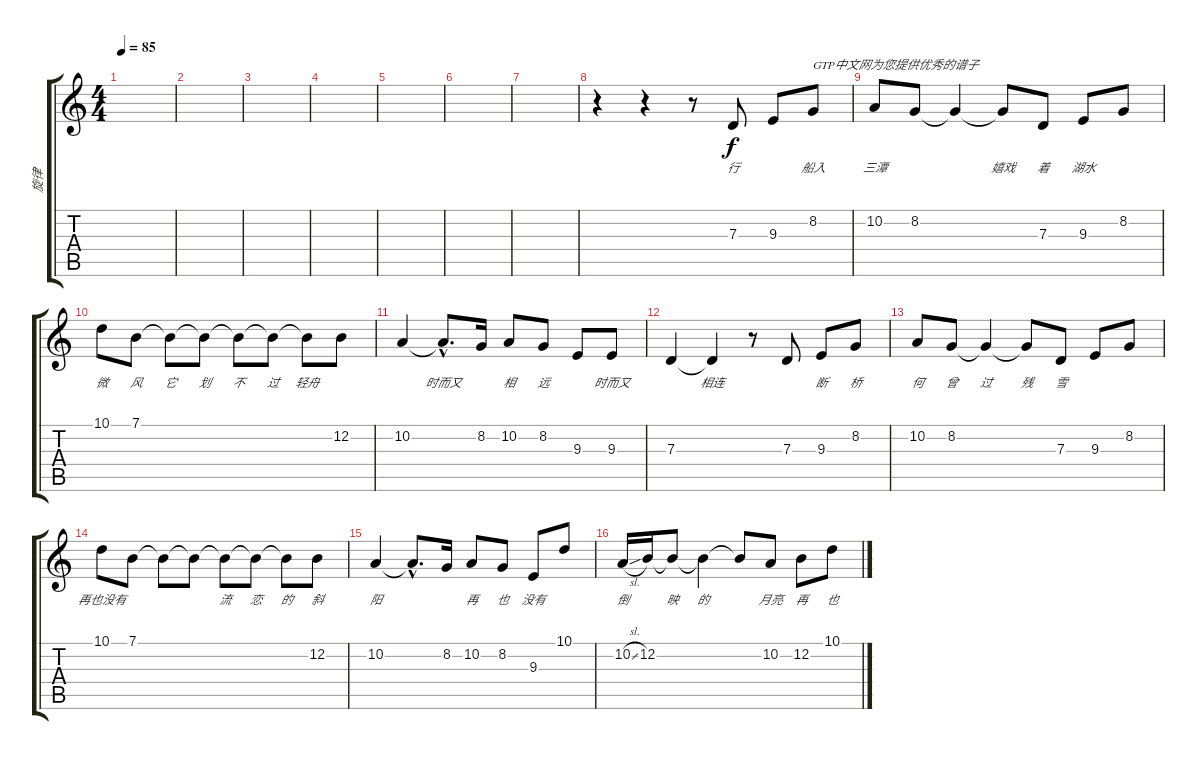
\track ("旋律" "旋律") {instrument lead2sawtooth}
\staff {score tabs}
\tuning (E4 B3 G3 D3 A2 E2) {hide}
\ts (4 4)
\tempo 85
\clef g2
\ks c
|
|
|
|
|
|
|
r.4 r.4 r.8 7.3.8{lyrics (0 "行") lyrics (1 "") lyrics (2 "") lyrics (3 "") lyrics (4 "")} 9.3.8{lyrics (0 "") lyrics (1 "") lyrics (2 "") lyrics (3 "") lyrics (4 "")} 8.2.8{txt "GTP中文网为您提供优秀的谱子" lyrics (0 "船入") lyrics (1 "") lyrics (2 "") lyrics (3 "") lyrics (4 "")} |
10.2.8{lyrics (0 "三潭") lyrics (1 "") lyrics (2 "") lyrics (3 "") lyrics (4 "")} 8.2.8{lyrics (0 "") lyrics (1 "") lyrics (2 "") lyrics (3 "") lyrics (4 "")} 8.2{t}.4{lyrics (0 "") lyrics (1 "") lyrics (2 "") lyrics (3 "") lyrics (4 "")} 8.2{t}.8{lyrics (0 "嬉戏") lyrics (1 "") lyrics (2 "") lyrics (3 "") lyrics (4 "")} 7.3.8{lyrics (0 "着") lyrics (1 "") lyrics (2 "") lyrics (3 "") lyrics (4 "")} 9.3.8{lyrics (0 "湖水") lyrics (1 "") lyrics (2 "") lyrics (3 "") lyrics (4 "")} 8.2.8{lyrics (0 "") lyrics (1 "") lyrics (2 "") lyrics (3 "") lyrics (4 "")} |
10.1.8{lyrics (0 "微") lyrics (1 "") lyrics (2 "") lyrics (3 "") lyrics (4 "")} 7.1.8{lyrics (0 "风") lyrics (1 "") lyrics (2 "") lyrics (3 "") lyrics (4 "")} 7.1{t}.8{lyrics (0 "它") lyrics (1 "") lyrics (2 "") lyrics (3 "") lyrics (4 "")} 7.1{t}.8{lyrics (0 "划") lyrics (1 "") lyrics (2 "") lyrics (3 "") lyrics (4 "")} 7.1{t}.8{lyrics (0 "不") lyrics (1 "") lyrics (2 "") lyrics (3 "") lyrics (4 "")} 7.1{t}.8{lyrics (0 "过") lyrics (1 "") lyrics (2 "") lyrics (3 "") lyrics (4 "")} 7.1{t}.8{lyrics (0 "轻舟") lyrics (1 "") lyrics (2 "") lyrics (3 "") lyrics (4 "")} 12.2.8{lyrics (0 "") lyrics (1 "") lyrics (2 "") lyrics (3 "") lyrics (4 "")} |
10.2.4{lyrics (0 "") lyrics (1 "") lyrics (2 "") lyrics (3 "") lyrics (4 "")} 10.2{hac t}.8{d lyrics (0 "时而又") lyrics (1 "") lyrics (2 "") lyrics (3 "") lyrics (4 "")} 8.2.16{lyrics (0 "") lyrics (1 "") lyrics (2 "") lyrics (3 "") lyrics (4 "")} 10.2.8{lyrics (0 "相") lyrics (1 "") lyrics (2 "") lyrics (3 "") lyrics (4 "")} 8.2.8{lyrics (0 "远") lyrics (1 "") lyrics (2 "") lyrics (3 "") lyrics (4 "")} 9.3.8{lyrics (0 "") lyrics (1 "") lyrics (2 "") lyrics (3 "") lyrics (4 "")} 9.3.8{lyrics (0 "时而又") lyrics (1 "") lyrics (2 "") lyrics (3 "") lyrics (4 "")} |
7.3.4{lyrics (0 "") lyrics (1 "") lyrics (2 "") lyrics (3 "") lyrics (4 "")} 7.3{t}.4{lyrics (0 "相连") lyrics (1 "") lyrics (2 "") lyrics (3 "") lyrics (4 "")} r.8 7.3.8{lyrics (0 "") lyrics (1 "") lyrics (2 "") lyrics (3 "") lyrics (4 "")} 9.3.8{lyrics (0 "断") lyrics (1 "") lyrics (2 "") lyrics (3 "") lyrics (4 "")} 8.2.8{lyrics (0 "桥") lyrics (1 "") lyrics (2 "") lyrics (3 "") lyrics (4 "")} |
10.2.8{lyrics (0 "何") lyrics (1 "") lyrics (2 "") lyrics (3 "") lyrics (4 "")} 8.2.8{lyrics (0 "曾") lyrics (1 "") lyrics (2 "") lyrics (3 "") lyrics (4 "")} 8.2{t}.4{lyrics (0 "过") lyrics (1 "") lyrics (2 "") lyrics (3 "") lyrics (4 "")} 8.2{t}.8{lyrics (0 "残") lyrics (1 "") lyrics (2 "") lyrics (3 "") lyrics (4 "")} 7.3.8{lyrics (0 "雪") lyrics (1 "") lyrics (2 "") lyrics (3 "") lyrics (4 "")} 9.3.8{lyrics (0 "") lyrics (1 "") lyrics (2 "") lyrics (3 "") lyrics (4 "")} 8.2.8{lyrics (0 "") lyrics (1 "") lyrics (2 "") lyrics (3 "") lyrics (4 "")} |
10.1.8{lyrics (0 "再也没有") lyrics (1 "") lyrics (2 "") lyrics (3 "") lyrics (4 "")} 7.1.8{lyrics (0 "") lyrics (1 "") lyrics (2 "") lyrics (3 "") lyrics (4 "")} 7.1{t}.8{lyrics (0 "") lyrics (1 "") lyrics (2 "") lyrics (3 "") lyrics (4 "")} 7.1{t}.8{lyrics (0 "") lyrics (1 "") lyrics (2 "") lyrics (3 "") lyrics (4 "")} 7.1{t}.8{lyrics (0 "流") lyrics (1 "") lyrics (2 "") lyrics (3 "") lyrics (4 "")} 7.1{t}.8{lyrics (0 "恋") lyrics (1 "") lyrics (2 "") lyrics (3 "") lyrics (4 "")} 7.1{t}.8{lyrics (0 "的") lyrics (1 "") lyrics (2 "") lyrics (3 "") lyrics (4 "")} 12.2.8{lyrics (0 "斜") lyrics (1 "") lyrics (2 "") lyrics (3 "") lyrics (4 "")} |
10.2.4{lyrics (0 "阳") lyrics (1 "") lyrics (2 "") lyrics (3 "") lyrics (4 "")} 10.2{hac t}.8{d lyrics (0 "") lyrics (1 "") lyrics (2 "") lyrics (3 "") lyrics (4 "")} 8.2.16{lyrics (0 "") lyrics (1 "") lyrics (2 "") lyrics (3 "") lyrics (4 "")} 10.2.8{lyrics (0 "再") lyrics (1 "") lyrics (2 "") lyrics (3 "") lyrics (4 "")} 8.2.8{lyrics (0 "也") lyrics (1 "") lyrics (2 "") lyrics (3 "") lyrics (4 "")} 9.3.8{lyrics (0 "没有") lyrics (1 "") lyrics (2 "") lyrics (3 "") lyrics (4 "")} 10.1.8{lyrics (0 "") lyrics (1 "") lyrics (2 "") lyrics (3 "") lyrics (4 "")} |
10.2{sl}.16{lyrics (0 "倒") lyrics (1 "") lyrics (2 "") lyrics (3 "") lyrics (4 "")} 12.2.16{lyrics (0 "") lyrics (1 "") lyrics (2 "") lyrics (3 "") lyrics (4 "")} 12.2{t}.8{lyrics (0 "映") lyrics (1 "") lyrics (2 "") lyrics (3 "") lyrics (4 "")} 12.2{t}.4{lyrics (0 "的") lyrics (1 "") lyrics (2 "") lyrics (3 "") lyrics (4 "")} 12.2{t}.8{lyrics (0 "") lyrics (1 "") lyrics (2 "") lyrics (3 "") lyrics (4 "")} 10.2.8{lyrics (0 "月亮") lyrics (1 "") lyrics (2 "") lyrics (3 "") lyrics (4 "")} 12.2.8{lyrics (0 "再") lyrics (1 "") lyrics (2 "") lyrics (3 "") lyrics (4 "")} 10.1.8{lyrics (0 "也") lyrics (1 "") lyrics (2 "") lyrics (3 "") lyrics (4 "")}
